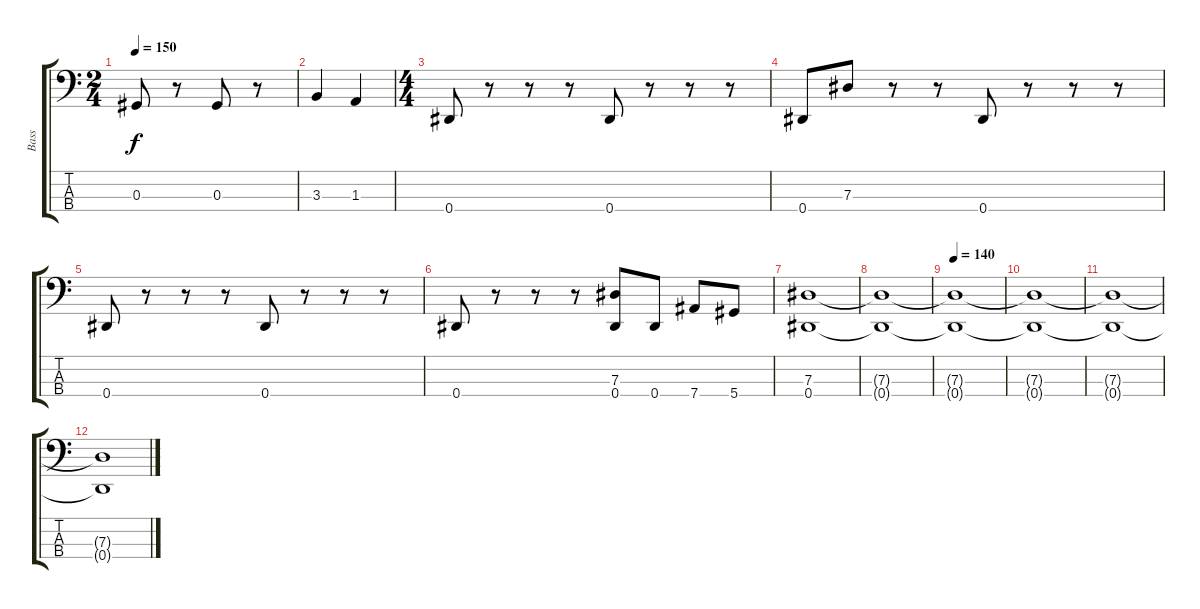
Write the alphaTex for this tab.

\track ("Bass" "Bass") {instrument electricbassfinger}
\staff {score tabs}
\tuning (Gb2 Db2 Ab1 Eb1) {hide}
\ts (2 4)
\tempo 150
\clef f4
\ks c
0.3.8{dy f} r.8 0.3.8 r.8 |
3.3.4 1.3.4 |
\ts (4 4)
0.4.8 r.8 r.8 r.8 0.4.8 r.8 r.8 r.8 |
0.4.8 7.3.8 r.8 r.8 0.4.8 r.8 r.8 r.8 |
0.4.8 r.8 r.8 r.8 0.4.8 r.8 r.8 r.8 |
0.4.8 r.8 r.8 r.8 (7.3 0.4).8 0.4.8 7.4.8 5.4.8 |
(7.3 0.4).1 |
(7.3{t} 0.4{t}).1 |
\tempo 140
(7.3{t} 0.4{t}).1 |
(7.3{t} 0.4{t}).1 |
(7.3{t} 0.4{t}).1 |
(7.3{t} 0.4{t}).1
